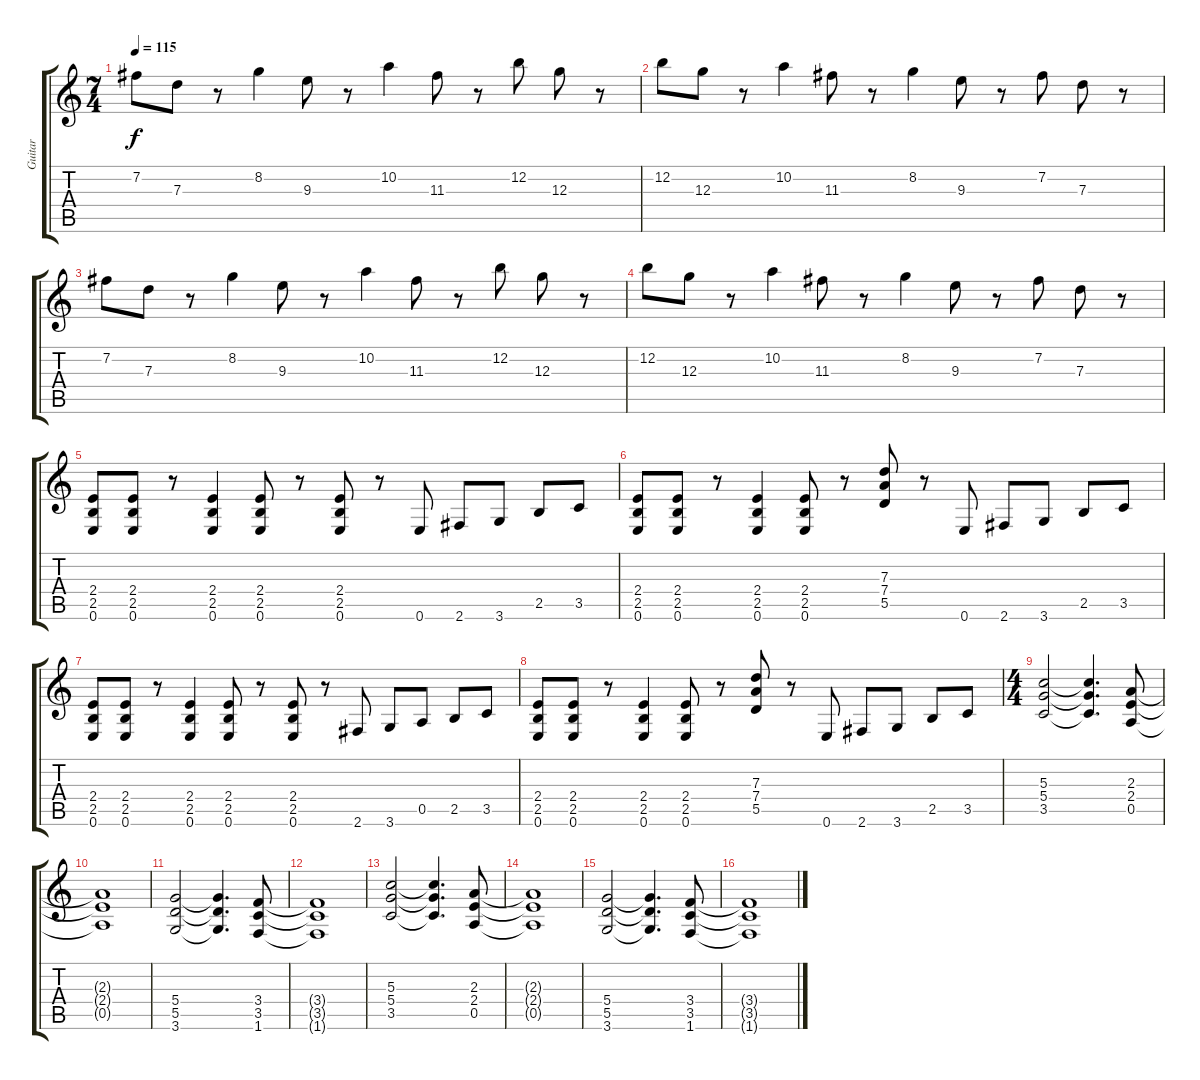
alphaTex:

\track ("Guitar" "Guitar") {instrument overdrivenguitar}
\staff {score tabs}
\tuning (E4 B3 G3 D3 A2 E2) {hide}
\ts (7 4)
\tempo 115
\clef g2
\ks c
7.2.8{dy f} 7.3.8 r.8 8.2.4 9.3.8 r.8 10.2.4 11.3.8 r.8 12.2.8 12.3.8 r.8 |
12.2.8 12.3.8 r.8 10.2.4 11.3.8 r.8 8.2.4 9.3.8 r.8 7.2.8 7.3.8 r.8 |
7.2.8 7.3.8 r.8 8.2.4 9.3.8 r.8 10.2.4 11.3.8 r.8 12.2.8 12.3.8 r.8 |
12.2.8 12.3.8 r.8 10.2.4 11.3.8 r.8 8.2.4 9.3.8 r.8 7.2.8 7.3.8 r.8 |
(2.4 2.5 0.6).8 (2.4 2.5 0.6).8 r.8 (2.4 2.5 0.6).4 (2.4 2.5 0.6).8 r.8 (2.4 2.5 0.6).8 r.8 0.6.8 2.6.8 3.6.8 2.5.8 3.5.8 |
(2.4 2.5 0.6).8 (2.4 2.5 0.6).8 r.8 (2.4 2.5 0.6).4 (2.4 2.5 0.6).8 r.8 (7.3 7.4 5.5).8 r.8 0.6.8 2.6.8 3.6.8 2.5.8 3.5.8 |
(2.4 2.5 0.6).8 (2.4 2.5 0.6).8 r.8 (2.4 2.5 0.6).4 (2.4 2.5 0.6).8 r.8 (2.4 2.5 0.6).8 r.8 2.6.8 3.6.8 0.5.8 2.5.8 3.5.8 |
(2.4 2.5 0.6).8 (2.4 2.5 0.6).8 r.8 (2.4 2.5 0.6).4 (2.4 2.5 0.6).8 r.8 (7.3 7.4 5.5).8 r.8 0.6.8 2.6.8 3.6.8 2.5.8 3.5.8 |
\ts (4 4)
(5.3 5.4 3.5).2 (5.3{t} 5.4{t} 3.5{t}).4{d} (2.3 2.4 0.5).8 |
(2.3{t} 2.4{t} 0.5{t}).1 |
(5.4 5.5 3.6).2 (5.4{t} 5.5{t} 3.6{t}).4{d} (3.4 3.5 1.6).8 |
(3.4{t} 3.5{t} 1.6{t}).1 |
(5.3 5.4 3.5).2 (5.3{t} 5.4{t} 3.5{t}).4{d} (2.3 2.4 0.5).8 |
(2.3{t} 2.4{t} 0.5{t}).1 |
(5.4 5.5 3.6).2 (5.4{t} 5.5{t} 3.6{t}).4{d} (3.4 3.5 1.6).8 |
(3.4{t} 3.5{t} 1.6{t}).1
